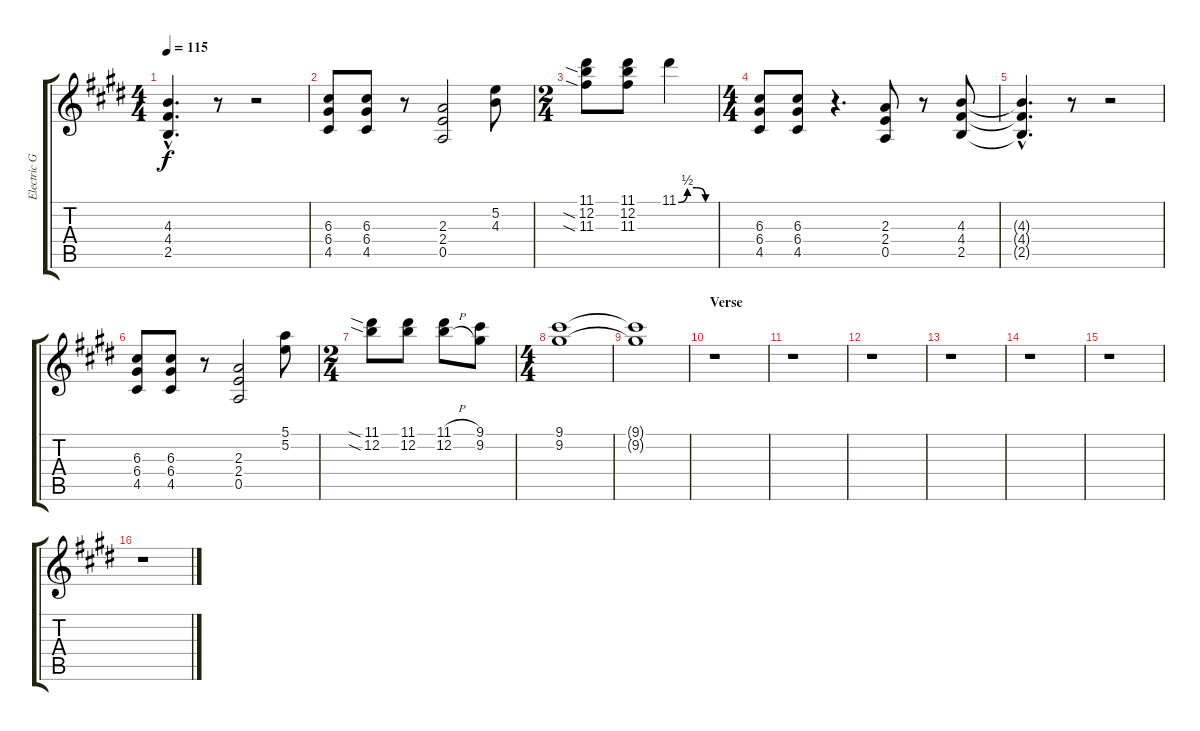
\track ("Electric Guitar" "Electric G") {instrument overdrivenguitar}
\staff {score tabs}
\tuning (E4 B3 G3 D3 A2 E2) {hide}
\ts (4 4)
\tempo 115
\clef g2
\ks e
(4.3{hac t} 4.4{hac t} 2.5{hac t}).4{d dy f} r.8 r.2 |
(6.3 6.4 4.5).8 (6.3 6.4 4.5).8 r.8 (2.3 2.4 0.5).2 (5.2 4.3).8 |
\ts (2 4)
(11.1 12.2{sia} 11.3{sia}).8 (11.1 12.2 11.3).8 11.1{be (custom 0 0 15 2 30 2 45 0 60 0)}.4 |
\ts (4 4)
(6.3 6.4 4.5).8 (6.3 6.4 4.5).8 r.4{d} (2.3 2.4 0.5).8 r.8 (4.3 4.4 2.5).8 |
(4.3{hac t} 4.4{hac t} 2.5{hac t}).4{d} r.8 r.2 |
(6.3 6.4 4.5).8 (6.3 6.4 4.5).8 r.8 (2.3 2.4 0.5).2 (5.1 5.2).8 |
\ts (2 4)
(11.1{sia} 12.2{sia}).8 (11.1 12.2).8 (11.1{h} 12.2{h}).8 (9.1 9.2).8 |
\ts (4 4)
(9.1 9.2).1 |
(9.1{t} 9.2{t}).1 |
\section ("" "Verse")
r.1 |
r.1 |
r.1 |
r.1 |
r.1 |
r.1 |
r.1
